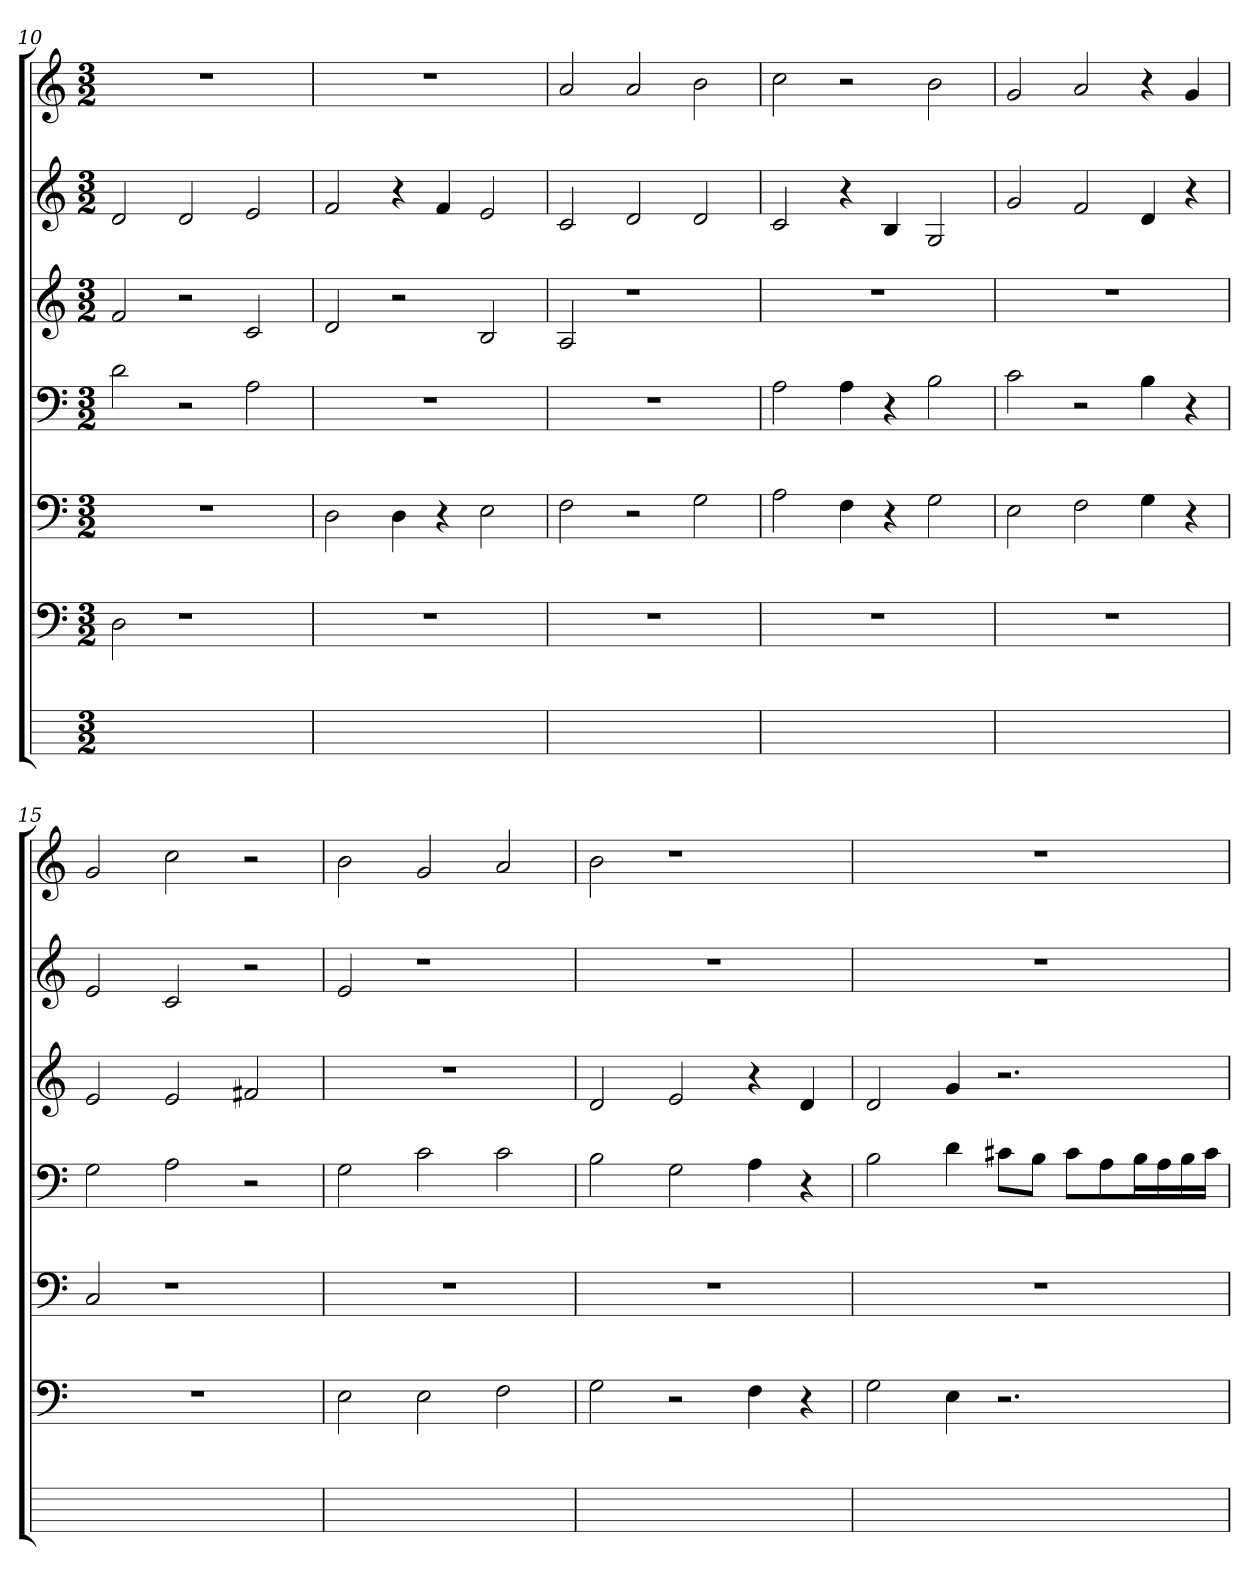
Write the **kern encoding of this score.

**kern	**kern	**kern	**kern	**kern	**kern	**kern
*part7	*part6	*part5	*part4	*part3	*part2	*part1
*staff7	*staff6	*staff5	*staff4	*staff3	*staff2	*staff1
*	*clefF4	*clefF4	*clefF4	*clefG2	*clefG2	*clefG2
*	*k[]	*k[]	*k[]	*k[]	*k[]	*k[]
*	*C:	*C:	*C:	*C:	*C:	*C:
*M3/2	*M3/2	*M3/2	*M3/2	*M3/2	*M3/2	*M3/2
=10	=10	=10	=10	=10	=10	=10
1.ryy	2D	1.r	2d	2f	2d	1.r
.	1r	.	2r	2r	2d	.
.	.	.	2A	2c	2e	.
=11	=11	=11	=11	=11	=11	=11
1.ryy	1.r	2D	1.r	2d	2f	1.r
.	.	4D	.	2r	4r	.
.	.	4r	.	.	4fi	.
.	.	2E	.	2B	2e	.
=12	=12	=12	=12	=12	=12	=12
1.ryy	1.r	2F	1.r	2A	2c	2a
.	.	2r	.	1r	2d	2a
.	.	2G	.	.	2di	2b
=13	=13	=13	=13	=13	=13	=13
1.ryy	1.r	2A	2A	1.r	2c	2cc
.	.	4F	4A	.	4r	2r
.	.	4r	4r	.	4B	.
.	.	2G	2B	.	2G	2b
=14	=14	=14	=14	=14	=14	=14
1.ryy	1.r	2E	2c	1.r	2g	2g
.	.	2F	2r	.	2f	2a
.	.	4G	4B	.	4d	4r
.	.	4r	4r	.	4r	4g
=15	=15	=15	=15	=15	=15	=15
1.ryy	1.r	2C	2G	2e	2e	2g
.	.	1r	2A	2e	2c	2cc
.	.	.	2r	2f#Xj	2r	2r
=16	=16	=16	=16	=16	=16	=16
1.ryy	2E	1.r	2G	1.r	2e	2b
.	2E	.	2c	.	1r	2g
.	2F	.	2ci	.	.	2a
=17	=17	=17	=17	=17	=17	=17
1.ryy	2G	1.r	2B	2d	1.r	2b
.	2r	.	2G	2e	.	1r
.	4F	.	4A	4r	.	.
.	4r	.	4r	4d	.	.
=18	=18	=18	=18	=18	=18	=18
1.ryy	2GZ	1.r	2B	2d	1.r	1.r
.	4E	.	4di	4g	.	.
.	2.r	.	8c#XL	2.r	.	.
.	.	.	8BJ	.	.	.
.	.	.	8c#L	.	.	.
.	.	.	8AV	.	.	.
.	.	.	16BVL	.	.	.
.	.	.	16AV	.	.	.
.	.	.	16BV	.	.	.
.	.	.	16c#VJJ	.	.	.
=	=	=	=	=	=	=
*-	*-	*-	*-	*-	*-	*-
